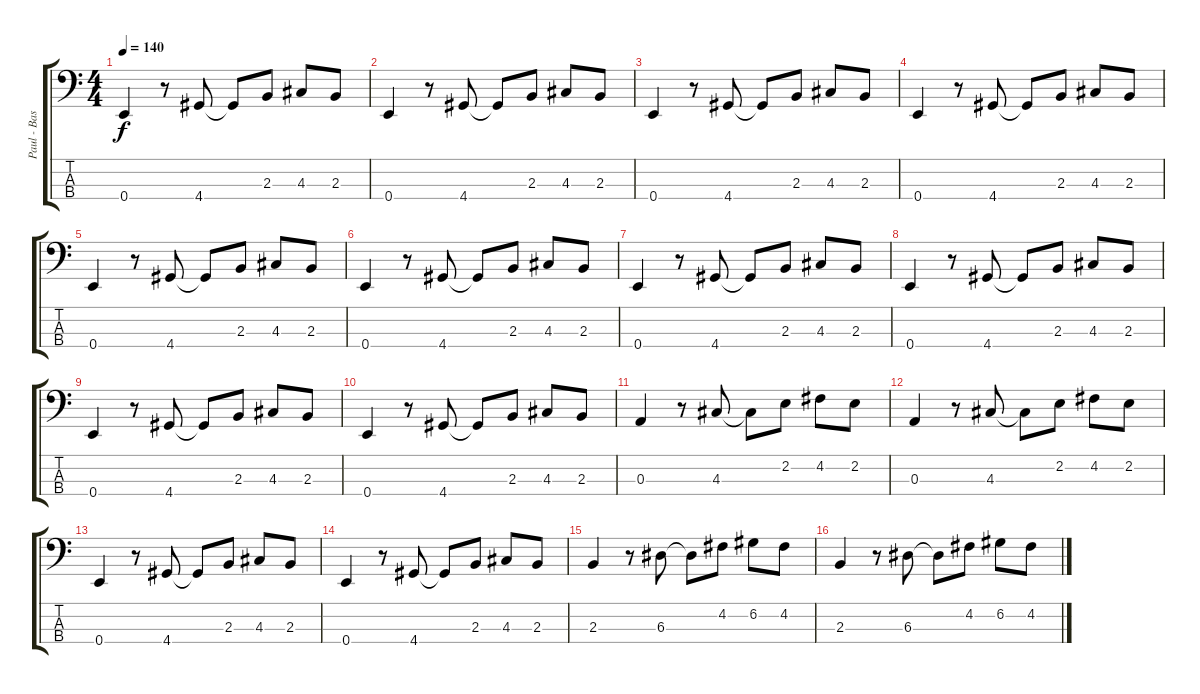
\track ("Paul - Bass" "Paul - Bas") {instrument electricbasspick}
\staff {score tabs}
\tuning (G2 D2 A1 E1) {hide}
\ts (4 4)
\tempo 140
\clef f4
\ks c
0.4.4{dy f} r.8 4.4.8 4.4{t}.8 2.3.8 4.3.8 2.3.8 |
0.4.4 r.8 4.4.8 4.4{t}.8 2.3.8 4.3.8 2.3.8 |
0.4.4 r.8 4.4.8 4.4{t}.8 2.3.8 4.3.8 2.3.8 |
0.4.4 r.8 4.4.8 4.4{t}.8 2.3.8 4.3.8 2.3.8 |
0.4.4 r.8 4.4.8 4.4{t}.8 2.3.8 4.3.8 2.3.8 |
0.4.4 r.8 4.4.8 4.4{t}.8 2.3.8 4.3.8 2.3.8 |
0.4.4 r.8 4.4.8 4.4{t}.8 2.3.8 4.3.8 2.3.8 |
0.4.4 r.8 4.4.8 4.4{t}.8 2.3.8 4.3.8 2.3.8 |
0.4.4 r.8 4.4.8 4.4{t}.8 2.3.8 4.3.8 2.3.8 |
0.4.4 r.8 4.4.8 4.4{t}.8 2.3.8 4.3.8 2.3.8 |
0.3.4 r.8 4.3.8 4.3{t}.8 2.2.8 4.2.8 2.2.8 |
0.3.4 r.8 4.3.8 4.3{t}.8 2.2.8 4.2.8 2.2.8 |
0.4.4 r.8 4.4.8 4.4{t}.8 2.3.8 4.3.8 2.3.8 |
0.4.4 r.8 4.4.8 4.4{t}.8 2.3.8 4.3.8 2.3.8 |
2.3.4 r.8 6.3.8 6.3{t}.8 4.2.8 6.2.8 4.2.8 |
2.3.4 r.8 6.3.8 6.3{t}.8 4.2.8 6.2.8 4.2.8
